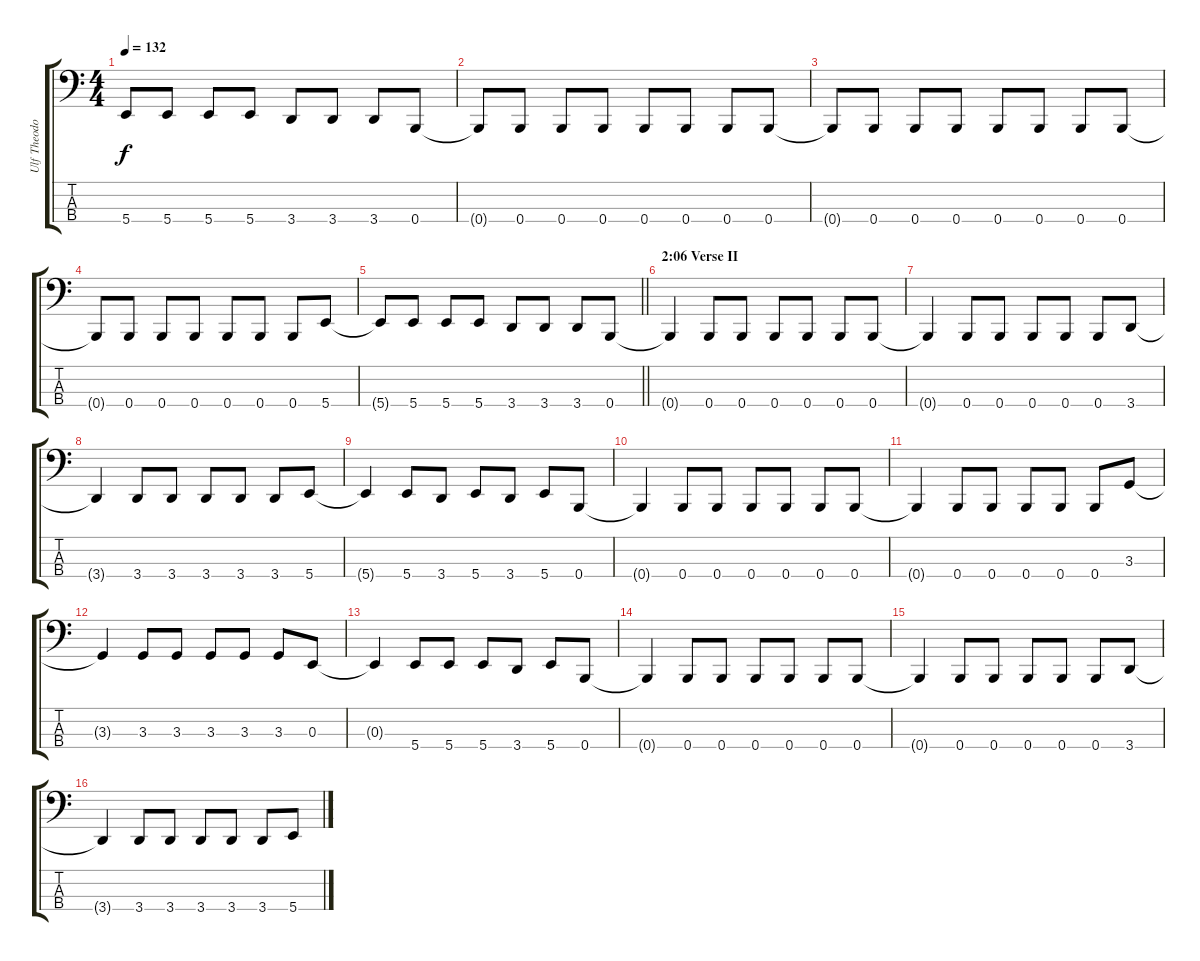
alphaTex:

\track ("Ulf Theodor Schwadorf (Bass Guitar)" "Ulf Theodo") {instrument electricbassfinger}
\staff {score tabs}
\tuning (D2 A1 E1 B0) {hide}
\ts (4 4)
\tempo 132
\clef f4
\ks c
5.4{t}.8{dy f} 5.4.8 5.4.8 5.4.8 3.4.8 3.4.8 3.4.8 0.4.8 |
0.4{t}.8 0.4.8 0.4.8 0.4.8 0.4.8 0.4.8 0.4.8 0.4.8 |
0.4{t}.8 0.4.8 0.4.8 0.4.8 0.4.8 0.4.8 0.4.8 0.4.8 |
0.4{t}.8 0.4.8 0.4.8 0.4.8 0.4.8 0.4.8 0.4.8 5.4.8 |
\barLineRight lightlight
5.4{t}.8 5.4.8 5.4.8 5.4.8 3.4.8 3.4.8 3.4.8 0.4.8 |
\section ("" "2:06 Verse II")
0.4{t}.4 0.4.8 0.4.8 0.4.8 0.4.8 0.4.8 0.4.8 |
0.4{t}.4 0.4.8 0.4.8 0.4.8 0.4.8 0.4.8 3.4.8 |
3.4{t}.4 3.4.8 3.4.8 3.4.8 3.4.8 3.4.8 5.4.8 |
5.4{t}.4 5.4.8 3.4.8 5.4.8 3.4.8 5.4.8 0.4.8 |
0.4{t}.4 0.4.8 0.4.8 0.4.8 0.4.8 0.4.8 0.4.8 |
0.4{t}.4 0.4.8 0.4.8 0.4.8 0.4.8 0.4.8 3.3.8 |
3.3{t}.4 3.3.8 3.3.8 3.3.8 3.3.8 3.3.8 0.3.8 |
0.3{t}.4 5.4.8 5.4.8 5.4.8 3.4.8 5.4.8 0.4.8 |
0.4{t}.4 0.4.8 0.4.8 0.4.8 0.4.8 0.4.8 0.4.8 |
0.4{t}.4 0.4.8 0.4.8 0.4.8 0.4.8 0.4.8 3.4.8 |
3.4{t}.4 3.4.8 3.4.8 3.4.8 3.4.8 3.4.8 5.4.8
